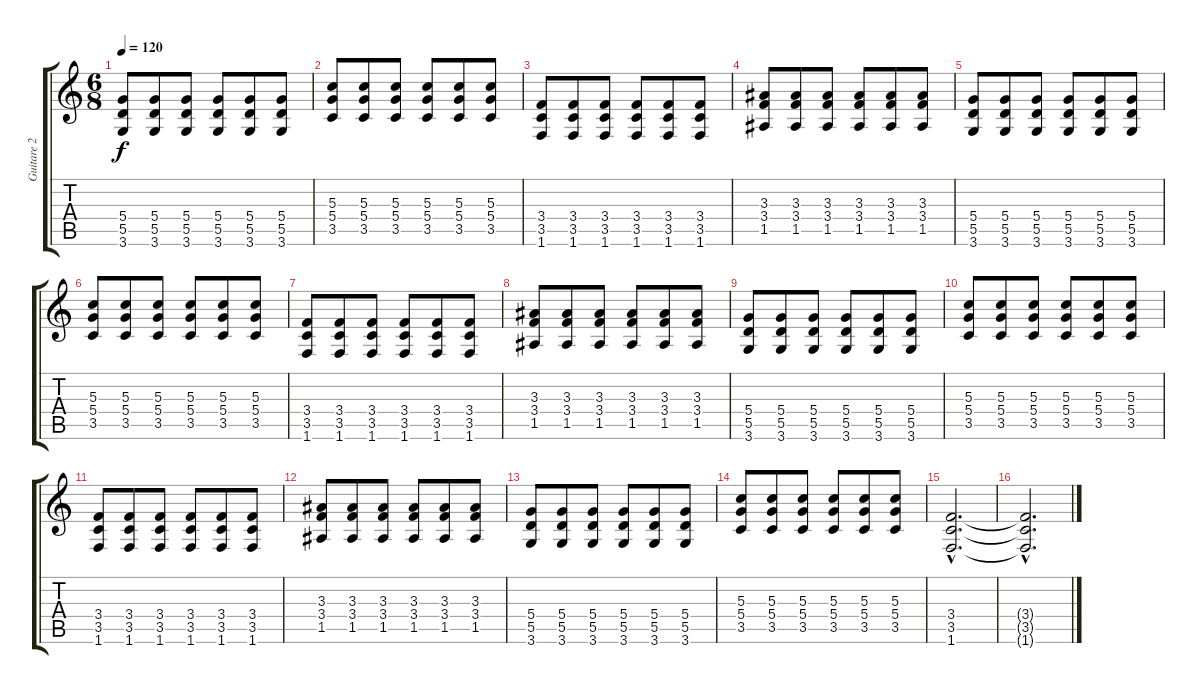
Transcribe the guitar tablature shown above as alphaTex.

\track ("Guitare 2" "Guitare 2") {instrument overdrivenguitar}
\staff {score tabs}
\tuning (E4 B3 G3 D3 A2 E2) {hide}
\ts (6 8)
\tempo 120
\clef g2
\ks c
(5.4 5.5 3.6).8{dy f} (5.4 5.5 3.6).8 (5.4 5.5 3.6).8 (5.4 5.5 3.6).8 (5.4 5.5 3.6).8 (5.4 5.5 3.6).8 |
(5.3 5.4 3.5).8 (5.3 5.4 3.5).8 (5.3 5.4 3.5).8 (5.3 5.4 3.5).8 (5.3 5.4 3.5).8 (5.3 5.4 3.5).8 |
(3.4 3.5 1.6).8 (3.4 3.5 1.6).8 (3.4 3.5 1.6).8 (3.4 3.5 1.6).8 (3.4 3.5 1.6).8 (3.4 3.5 1.6).8 |
(3.3 3.4 1.5).8 (3.3 3.4 1.5).8 (3.3 3.4 1.5).8 (3.3 3.4 1.5).8 (3.3 3.4 1.5).8 (3.3 3.4 1.5).8 |
(5.4 5.5 3.6).8 (5.4 5.5 3.6).8 (5.4 5.5 3.6).8 (5.4 5.5 3.6).8 (5.4 5.5 3.6).8 (5.4 5.5 3.6).8 |
(5.3 5.4 3.5).8 (5.3 5.4 3.5).8 (5.3 5.4 3.5).8 (5.3 5.4 3.5).8 (5.3 5.4 3.5).8 (5.3 5.4 3.5).8 |
(3.4 3.5 1.6).8 (3.4 3.5 1.6).8 (3.4 3.5 1.6).8 (3.4 3.5 1.6).8 (3.4 3.5 1.6).8 (3.4 3.5 1.6).8 |
(3.3 3.4 1.5).8 (3.3 3.4 1.5).8 (3.3 3.4 1.5).8 (3.3 3.4 1.5).8 (3.3 3.4 1.5).8 (3.3 3.4 1.5).8 |
(5.4 5.5 3.6).8 (5.4 5.5 3.6).8 (5.4 5.5 3.6).8 (5.4 5.5 3.6).8 (5.4 5.5 3.6).8 (5.4 5.5 3.6).8 |
(5.3 5.4 3.5).8 (5.3 5.4 3.5).8 (5.3 5.4 3.5).8 (5.3 5.4 3.5).8 (5.3 5.4 3.5).8 (5.3 5.4 3.5).8 |
(3.4 3.5 1.6).8 (3.4 3.5 1.6).8 (3.4 3.5 1.6).8 (3.4 3.5 1.6).8 (3.4 3.5 1.6).8 (3.4 3.5 1.6).8 |
(3.3 3.4 1.5).8 (3.3 3.4 1.5).8 (3.3 3.4 1.5).8 (3.3 3.4 1.5).8 (3.3 3.4 1.5).8 (3.3 3.4 1.5).8 |
(5.4 5.5 3.6).8 (5.4 5.5 3.6).8 (5.4 5.5 3.6).8 (5.4 5.5 3.6).8 (5.4 5.5 3.6).8 (5.4 5.5 3.6).8 |
(5.3 5.4 3.5).8 (5.3 5.4 3.5).8 (5.3 5.4 3.5).8 (5.3 5.4 3.5).8 (5.3 5.4 3.5).8 (5.3 5.4 3.5).8 |
(3.4{hac} 3.5{hac} 1.6{hac}).2{d} |
(3.4{hac t} 3.5{hac t} 1.6{hac t}).2{d}
